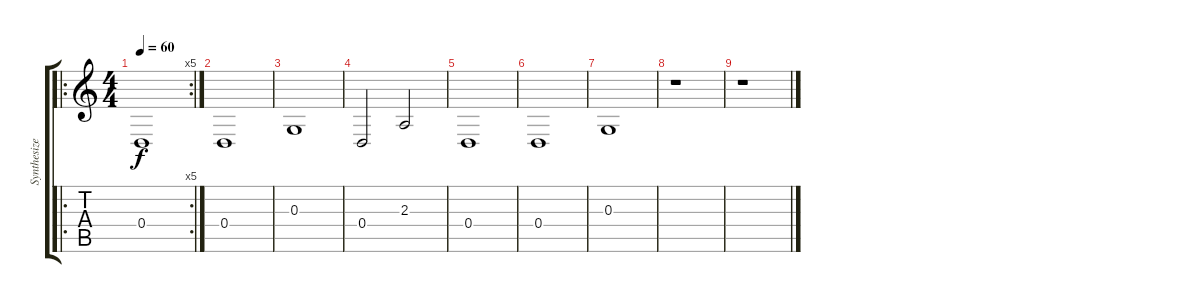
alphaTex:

\track ("Synthesizer" "Synthesize") {instrument piccolo}
\staff {score tabs}
\tuning (E4 B3 G3 D3 A2 E2) {hide}
\ro
\rc 5
\ts (4 4)
\tempo 60
\clef g2
\ks c
0.4.1{dy f instrument piccolo} |
0.4.1 |
0.3.1 |
0.4.2 2.3.2 |
0.4.1 |
0.4.1 |
0.3.1 |
r.1 |
r.1
